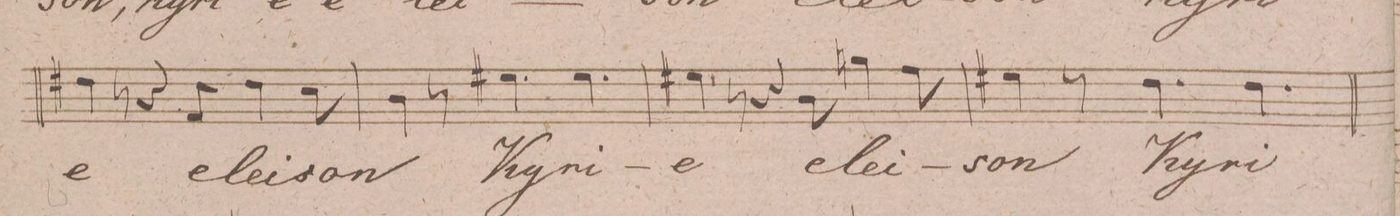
**kern	**dynam	**text
*I"Tenore.	*	*
*clefC4	*	*
*k[f#]	*	*
*M9/8	*	*
4c#X\	.	-e
8r	.	.
4r	.	.
8E/	.	e-
4c#\	.	-lei-
8B\	.	.
=76	=76	=76
4A\	.	-son
8r	.	.
4.d#X\	.	Ky-
4.d#\	.	-ri-
=77	=77	=77
4d#X\	.	-e
8r	.	.
4r	.	.
8A\	.	e-
4fn\	.	-lei-
8e\	.	.
=78	=78	=78
4d#X\	.	-son
8r	.	.
4.c\	.	Ky-
4.c\	.	-ri-
=79	=79	=79
*-	*-	*-
